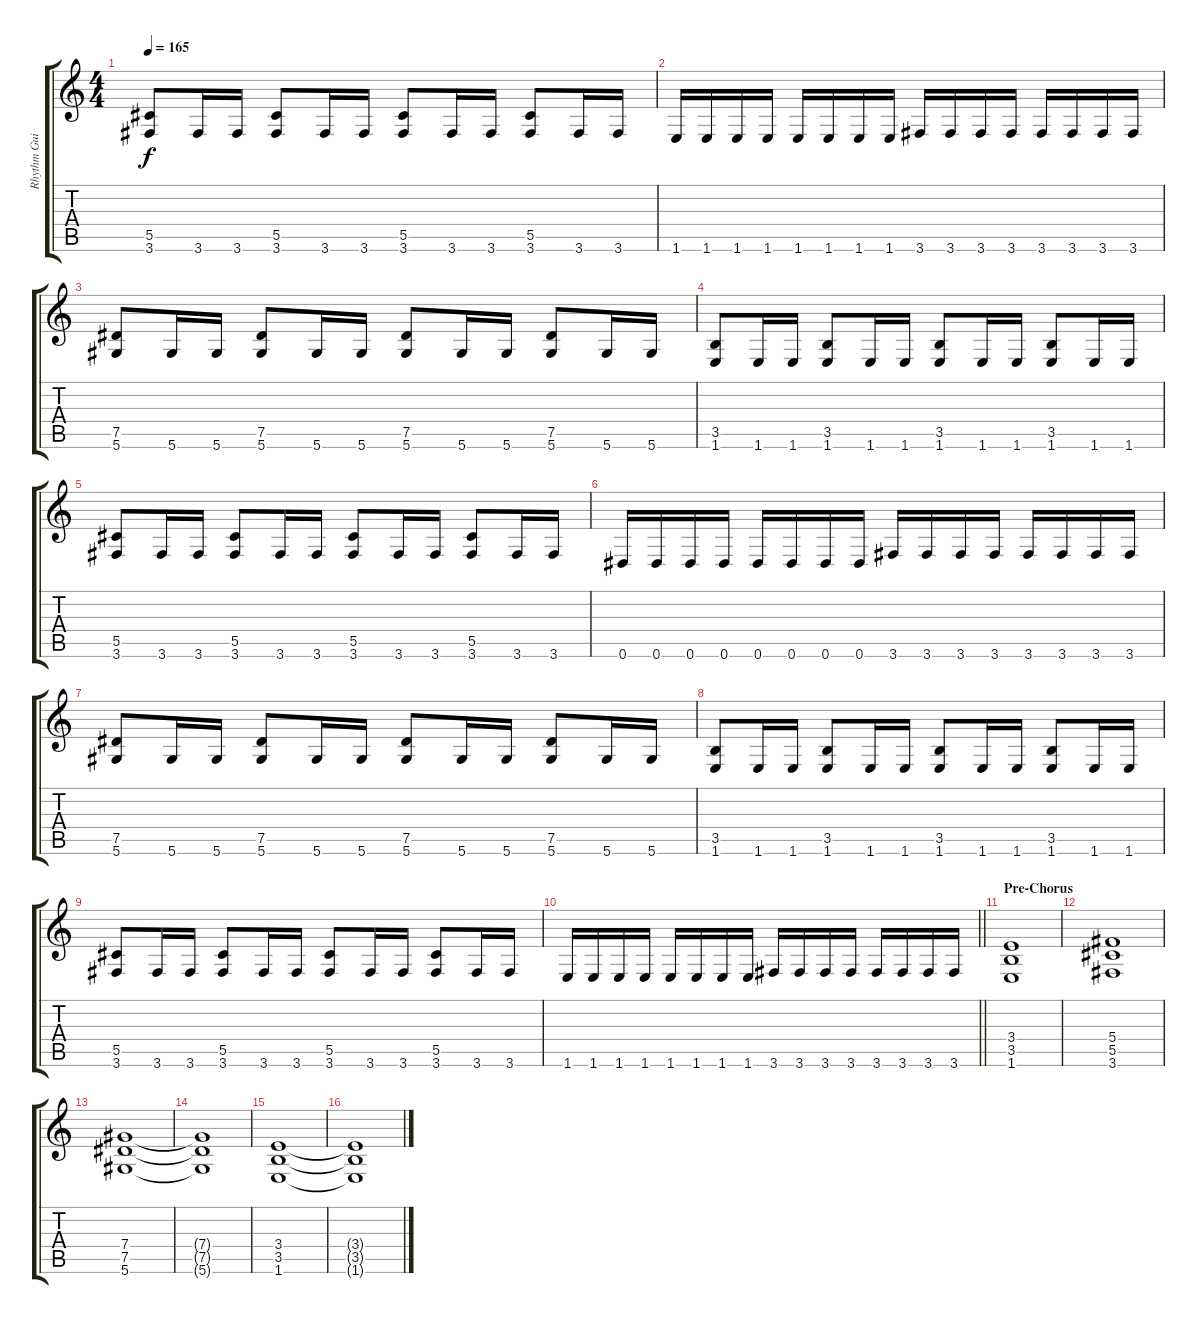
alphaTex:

\track ("Rhythm Guitar" "Rhythm Gui") {instrument overdrivenguitar}
\staff {score tabs}
\tuning (Eb4 Bb3 Gb3 Db3 Ab2 Eb2) {hide}
\ts (4 4)
\tempo 165
\clef g2
\ks c
(5.5 3.6).8{dy f} 3.6.16 3.6.16 (5.5 3.6).8 3.6.16 3.6.16 (5.5 3.6).8 3.6.16 3.6.16 (5.5 3.6).8 3.6.16 3.6.16 |
1.6.16 1.6.16 1.6.16 1.6.16 1.6.16 1.6.16 1.6.16 1.6.16 3.6.16 3.6.16 3.6.16 3.6.16 3.6.16 3.6.16 3.6.16 3.6.16 |
(7.5 5.6).8 5.6.16 5.6.16 (7.5 5.6).8 5.6.16 5.6.16 (7.5 5.6).8 5.6.16 5.6.16 (7.5 5.6).8 5.6.16 5.6.16 |
(3.5 1.6).8 1.6.16 1.6.16 (3.5 1.6).8 1.6.16 1.6.16 (3.5 1.6).8 1.6.16 1.6.16 (3.5 1.6).8 1.6.16 1.6.16 |
(5.5 3.6).8 3.6.16 3.6.16 (5.5 3.6).8 3.6.16 3.6.16 (5.5 3.6).8 3.6.16 3.6.16 (5.5 3.6).8 3.6.16 3.6.16 |
0.6.16 0.6.16 0.6.16 0.6.16 0.6.16 0.6.16 0.6.16 0.6.16 3.6.16 3.6.16 3.6.16 3.6.16 3.6.16 3.6.16 3.6.16 3.6.16 |
(7.5 5.6).8 5.6.16 5.6.16 (7.5 5.6).8 5.6.16 5.6.16 (7.5 5.6).8 5.6.16 5.6.16 (7.5 5.6).8 5.6.16 5.6.16 |
(3.5 1.6).8 1.6.16 1.6.16 (3.5 1.6).8 1.6.16 1.6.16 (3.5 1.6).8 1.6.16 1.6.16 (3.5 1.6).8 1.6.16 1.6.16 |
(5.5 3.6).8 3.6.16 3.6.16 (5.5 3.6).8 3.6.16 3.6.16 (5.5 3.6).8 3.6.16 3.6.16 (5.5 3.6).8 3.6.16 3.6.16 |
\barLineRight lightlight
1.6.16 1.6.16 1.6.16 1.6.16 1.6.16 1.6.16 1.6.16 1.6.16 3.6.16 3.6.16 3.6.16 3.6.16 3.6.16 3.6.16 3.6.16 3.6.16 |
\section ("" "Pre-Chorus")
(3.4 3.5 1.6).1 |
(5.4 5.5 3.6).1 |
(7.4 7.5 5.6).1 |
(7.4{t} 7.5{t} 5.6{t}).1 |
(3.4 3.5 1.6).1 |
(3.4{t} 3.5{t} 1.6{t}).1
